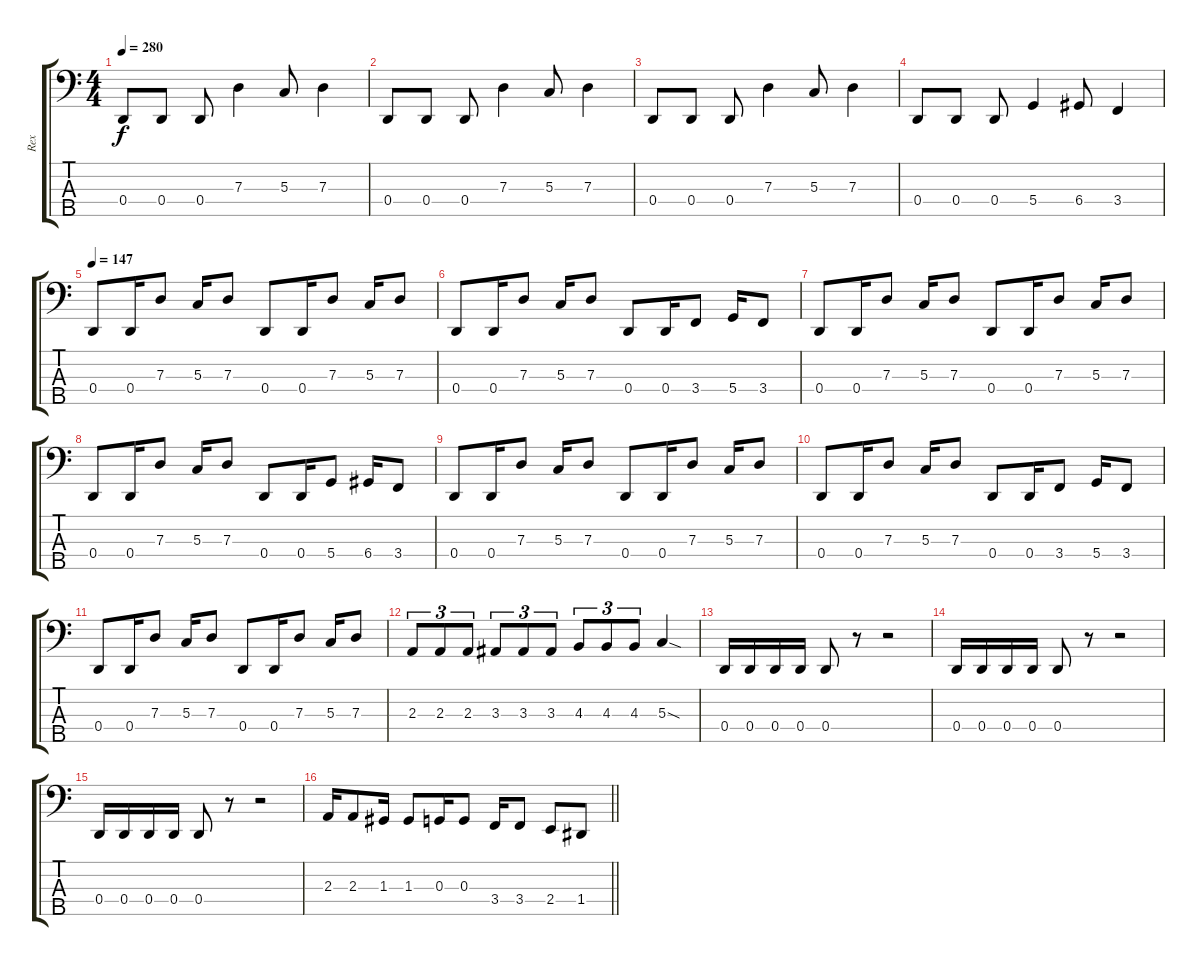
\track ("Rex" "Rex") {instrument electricbassfinger}
\staff {score tabs}
\tuning (F2 C2 G1 D1 A0) {hide}
\ts (4 4)
\tempo 280
\clef f4
\ks c
0.4.8{dy f} 0.4.8 0.4.8 7.3.4 5.3.8 7.3.4 |
0.4.8 0.4.8 0.4.8 7.3.4 5.3.8 7.3.4 |
0.4.8 0.4.8 0.4.8 7.3.4 5.3.8 7.3.4 |
0.4.8 0.4.8 0.4.8 5.4.4 6.4.8 3.4.4 |
\tempo 140
\tempo 147
0.4.8 0.4.16 7.3.8 5.3.16 7.3.8 0.4.8 0.4.16 7.3.8 5.3.16 7.3.8 |
0.4.8 0.4.16 7.3.8 5.3.16 7.3.8 0.4.8 0.4.16 3.4.8 5.4.16 3.4.8 |
0.4.8 0.4.16 7.3.8 5.3.16 7.3.8 0.4.8 0.4.16 7.3.8 5.3.16 7.3.8 |
0.4.8 0.4.16 7.3.8 5.3.16 7.3.8 0.4.8 0.4.16 5.4.8 6.4.16 3.4.8 |
0.4.8 0.4.16 7.3.8 5.3.16 7.3.8 0.4.8 0.4.16 7.3.8 5.3.16 7.3.8 |
0.4.8 0.4.16 7.3.8 5.3.16 7.3.8 0.4.8 0.4.16 3.4.8 5.4.16 3.4.8 |
0.4.8 0.4.16 7.3.8 5.3.16 7.3.8 0.4.8 0.4.16 7.3.8 5.3.16 7.3.8 |
2.3.8{tu (3 2)} 2.3.8{tu (3 2)} 2.3.8{tu (3 2)} 3.3.8{tu (3 2)} 3.3.8{tu (3 2)} 3.3.8{tu (3 2)} 4.3.8{tu (3 2)} 4.3.8{tu (3 2)} 4.3.8{tu (3 2)} 5.3{sod}.4 |
0.4.16 0.4.16 0.4.16 0.4.16 0.4.8 r.8 r.2 |
0.4.16 0.4.16 0.4.16 0.4.16 0.4.8 r.8 r.2 |
0.4.16 0.4.16 0.4.16 0.4.16 0.4.8 r.8 r.2 |
\barLineRight lightlight
2.3.16 2.3.8 1.3.16 1.3.8 0.3.16 0.3.8 3.4.16 3.4.8 2.4.8 1.4.8
